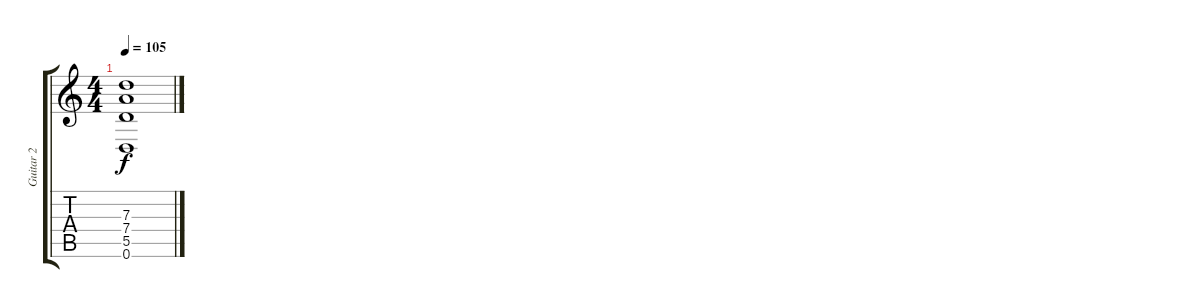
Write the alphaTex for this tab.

\track ("Guitar 2" "Guitar 2") {instrument distortionguitar}
\staff {score tabs}
\tuning (E4 B3 G3 D3 A2 D2) {hide}
\ts (4 4)
\tempo 105
\clef g2
\ks c
(7.3 7.4 5.5 0.6).1{dy f}
